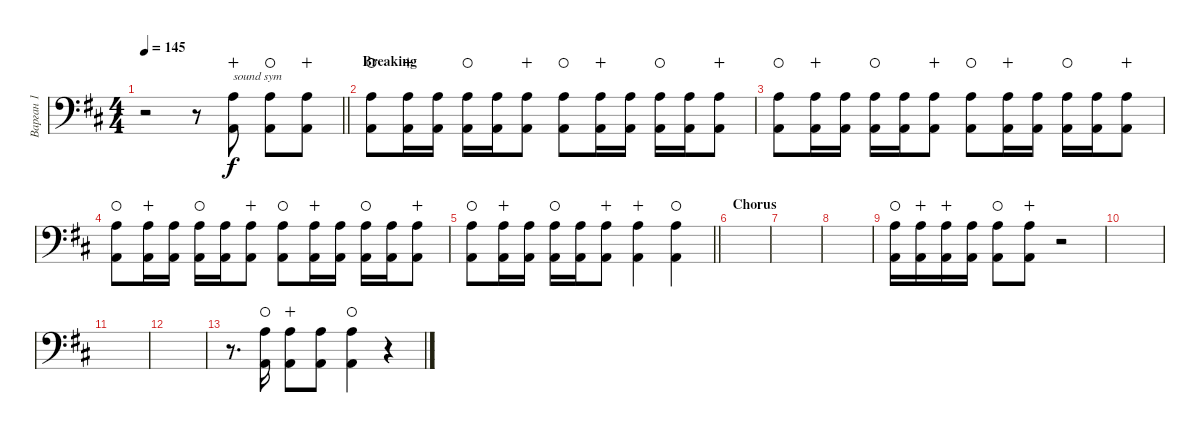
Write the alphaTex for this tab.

\track ("Варган 1" "Варган 1") {mute instrument acousticguitarsteel}
\staff {score}
\tuning (G2 D2 A1 E1) {hide}
\ts (4 4)
\tempo 145
\clef f4
\barLineRight lightlight
\ks bminor
r.2{dy f balance 8} r.8 (2.1 0.3).8{bu 60 txt "sound sym" wahc} (2.1 0.3).8{bd 60 waho} (2.1 0.3).8{bd 60 wahc} |
\section ("" "Breaking")
(2.1 0.3).8{bd 60 waho} (2.1 0.3).16{bd 60 wahc} (2.1 0.3).16{bu 60} (2.1 0.3).16{bd 60 waho} (2.1 0.3).16{bu 60} (2.1 0.3).8{bd 60 wahc} (2.1 0.3).8{bd 60 waho} (2.1 0.3).16{bd 60 wahc} (2.1 0.3).16{bu 60} (2.1 0.3).16{bd 60 waho} (2.1 0.3).16{bu 60} (2.1 0.3).8{bd 60 wahc} |
(2.1 0.3).8{bd 60 waho} (2.1 0.3).16{bd 60 wahc} (2.1 0.3).16{bu 60} (2.1 0.3).16{bd 60 waho} (2.1 0.3).16{bu 60} (2.1 0.3).8{bd 60 wahc} (2.1 0.3).8{bd 60 waho} (2.1 0.3).16{bd 60 wahc} (2.1 0.3).16{bu 60} (2.1 0.3).16{bd 60 waho} (2.1 0.3).16{bu 60} (2.1 0.3).8{bd 60 wahc} |
(2.1 0.3).8{bd 60 waho} (2.1 0.3).16{bd 60 wahc} (2.1 0.3).16{bu 60} (2.1 0.3).16{bd 60 waho} (2.1 0.3).16{bu 60} (2.1 0.3).8{bd 60 wahc} (2.1 0.3).8{bd 60 waho} (2.1 0.3).16{bd 60 wahc} (2.1 0.3).16{bu 60} (2.1 0.3).16{bd 60 waho} (2.1 0.3).16{bu 60} (2.1 0.3).8{bd 60 wahc} |
\barLineRight lightlight
(2.1 0.3).8{bd 60 waho} (2.1 0.3).16{bd 60 wahc} (2.1 0.3).16{bu 60} (2.1 0.3).16{bd 60 waho} (2.1 0.3).16{bu 60} (2.1 0.3).8{bd 60 wahc} (2.1 0.3).4{bd 60 wahc} (2.1 0.3).4{bd 60 waho} |
\section ("" "Chorus")
|
|
|
(2.1 0.3).16{bd 60 balance 4 waho} (2.1 0.3).16{bu 60 wahc} (2.1 0.3).16{bd 60 wahc} (2.1 0.3).16{bu 60} (2.1 0.3).8{bd 60 waho} (2.1 0.3).8{bd 60 wahc} r.2 |
|
|
|
r.8{d} (2.1 0.3).16{bu 60 waho} (2.1 0.3).8{bd 60 wahc} (2.1 0.3).8{bu 60} (2.1 0.3).4{bd 60 waho} r.4
